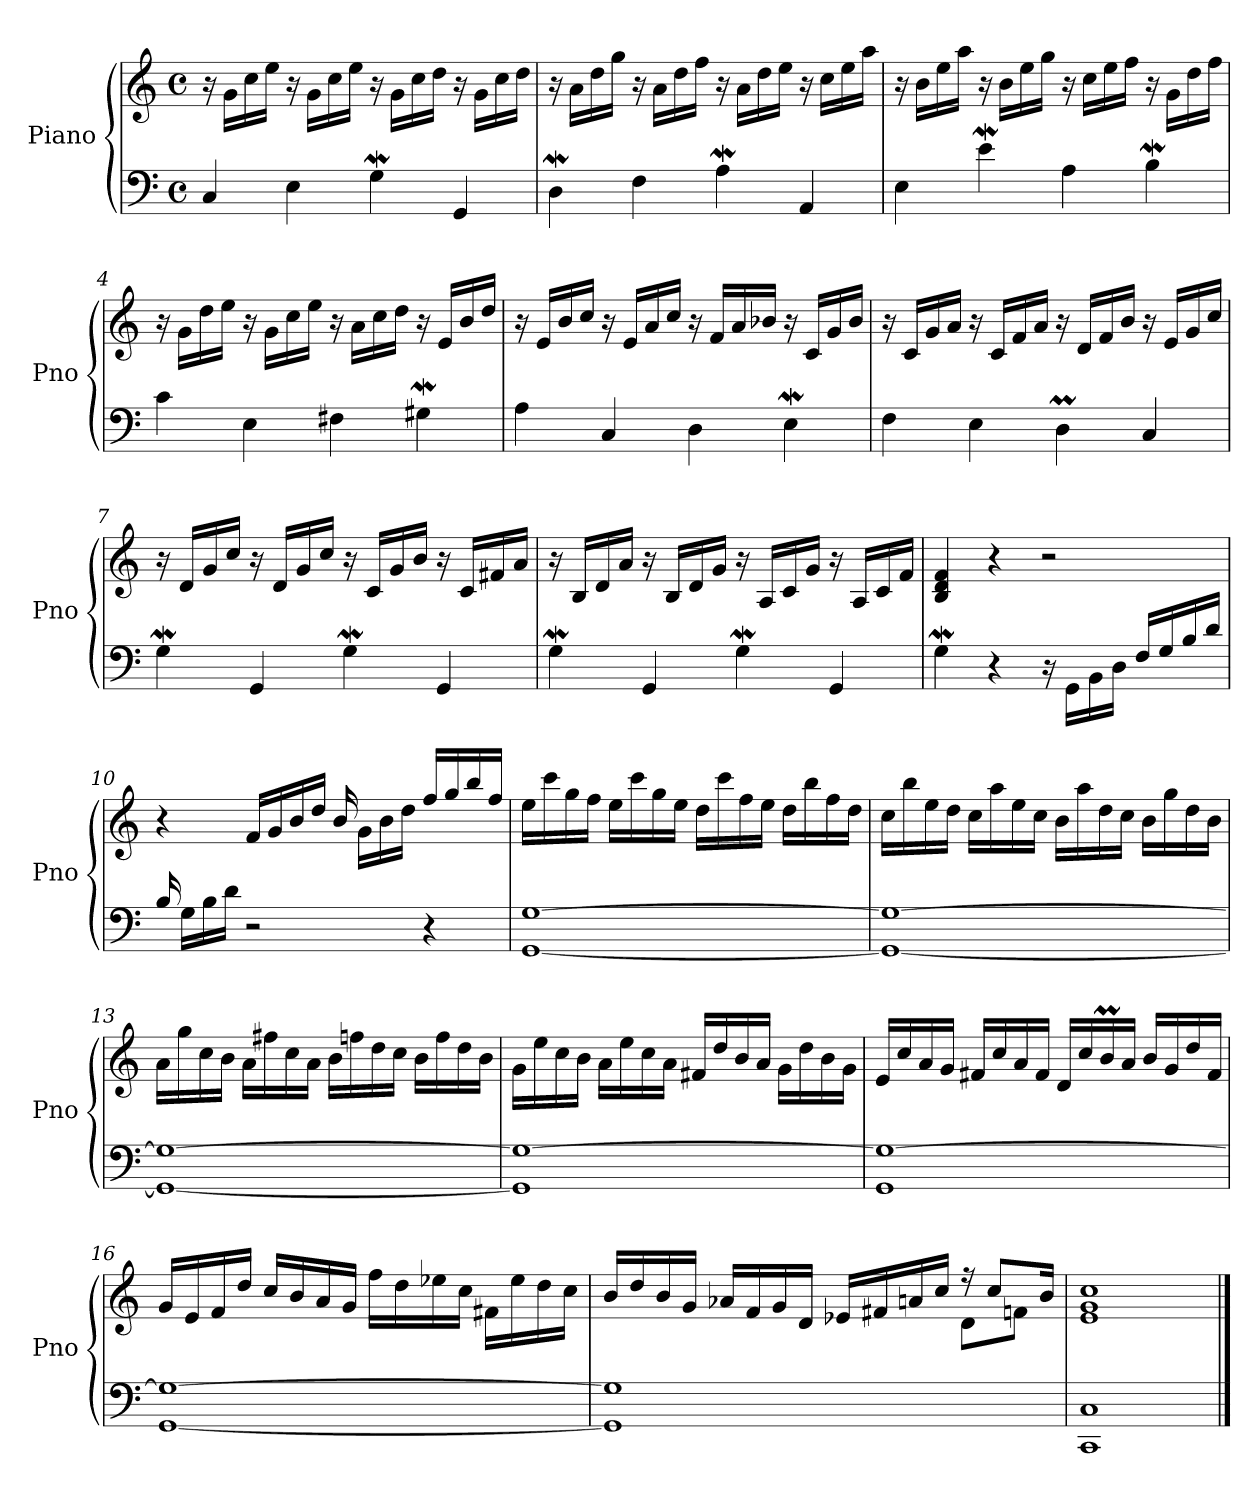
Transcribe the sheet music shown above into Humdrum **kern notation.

**kern	**kern
*part1	*part1
*staff2	*staff1
*I"Piano	*
*I'Pno	*
*clefF4	*clefG2
*k[]	*k[]
*M4/4	*M4/4
*met(c)	*met(c)
=1	=1
4C/	16r
.	16g\LL
.	16cc\
.	16ee\JJ
4E\	16r
.	16g\LL
.	16cc\
.	16ee\JJ
4GW\	16r
.	16g\LL
.	16cc\
.	16dd\JJ
4GG/	16r
.	16g\LL
.	16cc\
.	16dd\JJ
=2	=2
4DW\	16r
.	16a\LL
.	16dd\
.	16gg\JJ
4F\	16r
.	16a\LL
.	16dd\
.	16ff\JJ
4AW\	16r
.	16a\LL
.	16dd\
.	16ee\JJ
4AA/	16r
.	16cc\LL
.	16ee\
.	16aa\JJ
!!LO:LB:g=z
=3	=3
4E\	16r
.	16b\LL
.	16ee\
.	16aa\JJ
4eW\	16r
.	16b\LL
.	16ee\
.	16gg\JJ
4A\	16r
.	16cc\LL
.	16ee\
.	16ff\JJ
4BW\	16r
.	16g\LL
.	16dd\
.	16ff\JJ
=4	=4
4c\	16r
.	16g\LL
.	16dd\
.	16ee\JJ
4E\	16r
.	16g\LL
.	16cc\
.	16ee\JJ
4F#X\	16r
.	16a\LL
.	16cc\
.	16dd\JJ
4G#XW\	16r
.	16e/LL
.	16b/
.	16dd/JJ
!!LO:LB:g=z
=5	=5
4A\	16r
.	16e/LL
.	16b/
.	16cc/JJ
4C/	16r
.	16e/LL
.	16a/
.	16cc/JJ
4D\	16r
.	16f/LL
.	16a/
.	16b-X/JJ
4EW\	16r
.	16c/LL
.	16g/
.	16b-/JJ
=6	=6
4F\	16r
.	16c/LL
.	16g/
.	16a/JJ
4E\	16r
.	16c/LL
.	16f/
.	16a/JJ
4DM\	16r
.	16d/LL
.	16f/
.	16b/JJ
4C/	16r
.	16e/LL
.	16g/
.	16cc/JJ
!!LO:LB:g=z
=7	=7
4GW\	16r
.	16d/LL
.	16g/
.	16cc/JJ
4GG/	16r
.	16d/LL
.	16g/
.	16cc/JJ
4GW\	16r
.	16c/LL
.	16g/
.	16b/JJ
4GG/	16r
.	16c/LL
.	16f#X/
.	16a/JJ
=8	=8
4GW\	16r
.	16B/LL
.	16d/
.	16a/JJ
4GG/	16r
.	16B/LL
.	16d/
.	16g/JJ
4GW\	16r
.	16A/LL
.	16c/
.	16g/JJ
4GG/	16r
.	16A/LL
.	16c/
.	16f/JJ
=9	=9
4GW\	4B/ 4d/ 4f/
4r	4r
16r	2r
16GG\LL	.
16BB\	.
16D\JJ	.
16F/LL	.
16G/	.
16B/	.
16d/JJ	.
!!LO:LB:g=z
=10	=10
16B/	4r
16G\LL	.
16B\	.
16d\JJ	.
2r	16f/LL
.	16g/
.	16b/
.	16dd/JJ
.	16b/
.	16g\LL
.	16b\
.	16dd\JJ
4r	16ff/LL
.	16gg/
.	16bb/
.	16ff/JJ
=11	=11
[1GG [1G	16ee\LL
.	16ccc\
.	16gg\
.	16ff\JJ
.	16ee\LL
.	16ccc\
.	16gg\
.	16ee\JJ
.	16dd\LL
.	16ccc\
.	16ff\
.	16ee\JJ
.	16dd\LL
.	16bb\
.	16ff\
.	16dd\JJ
!!LO:PB:g=z
=12	=12
1GG_ 1G_	16cc\LL
.	16bb\
.	16ee\
.	16dd\JJ
.	16cc\LL
.	16aa\
.	16ee\
.	16cc\JJ
.	16b\LL
.	16aa\
.	16dd\
.	16cc\JJ
.	16b\LL
.	16gg\
.	16dd\
.	16b\JJ
=13	=13
1GG_ 1G_	16a\LL
.	16gg\
.	16cc\
.	16b\JJ
.	16a\LL
.	16ff#X\
.	16cc\
.	16a\JJ
.	16b\LL
.	16ffn\
.	16dd\
.	16cc\JJ
.	16b\LL
.	16ff\
.	16dd\
.	16b\JJ
!!LO:LB:g=z
=14	=14
1GG] 1G_	16g\LL
.	16ee\
.	16cc\
.	16b\JJ
.	16a\LL
.	16ee\
.	16cc\
.	16a\JJ
.	16f#X/LL
.	16dd/
.	16b/
.	16a/JJ
.	16g\LL
.	16dd\
.	16b\
.	16g\JJ
=15	=15
1GG 1G_	16e/LL
.	16cc/
.	16a/
.	16g/JJ
.	16f#X/LL
.	16cc/
.	16a/
.	16f#/JJ
.	16d/LL
.	16cc/
.	16bm/
.	16a/JJ
.	16b/LL
.	16g/
.	16dd/
.	16f#/JJ
!!LO:LB:g=z
=16	=16
[1GG 1G_	16g/LL
.	16e/
.	16f/
.	16dd/JJ
.	16cc/LL
.	16b/
.	16a/
.	16g/JJ
.	16ff\LL
.	16dd\
.	16ee-X\
.	16cc\JJ
.	16f#X\LL
.	16ee-\
.	16dd\
.	16cc\JJ
=17	=17
*	*^
1GG] 1G]	16b/LL	2.ryy
.	16dd/	.
.	16b/	.
.	16g/JJ	.
.	16a-X/LL	.
.	16f/	.
.	16g/	.
.	16d/JJ	.
.	16e-X/LL	.
.	16f#X/	.
.	16an/	.
.	16cc/JJ	.
.	16r	8d\L
.	8cc/L	.
.	.	8fn\J
.	16b/Jk	.
*	*v	*v
=18	=18
1CC 1C	1e 1g 1cc
==	==
*-	*-
